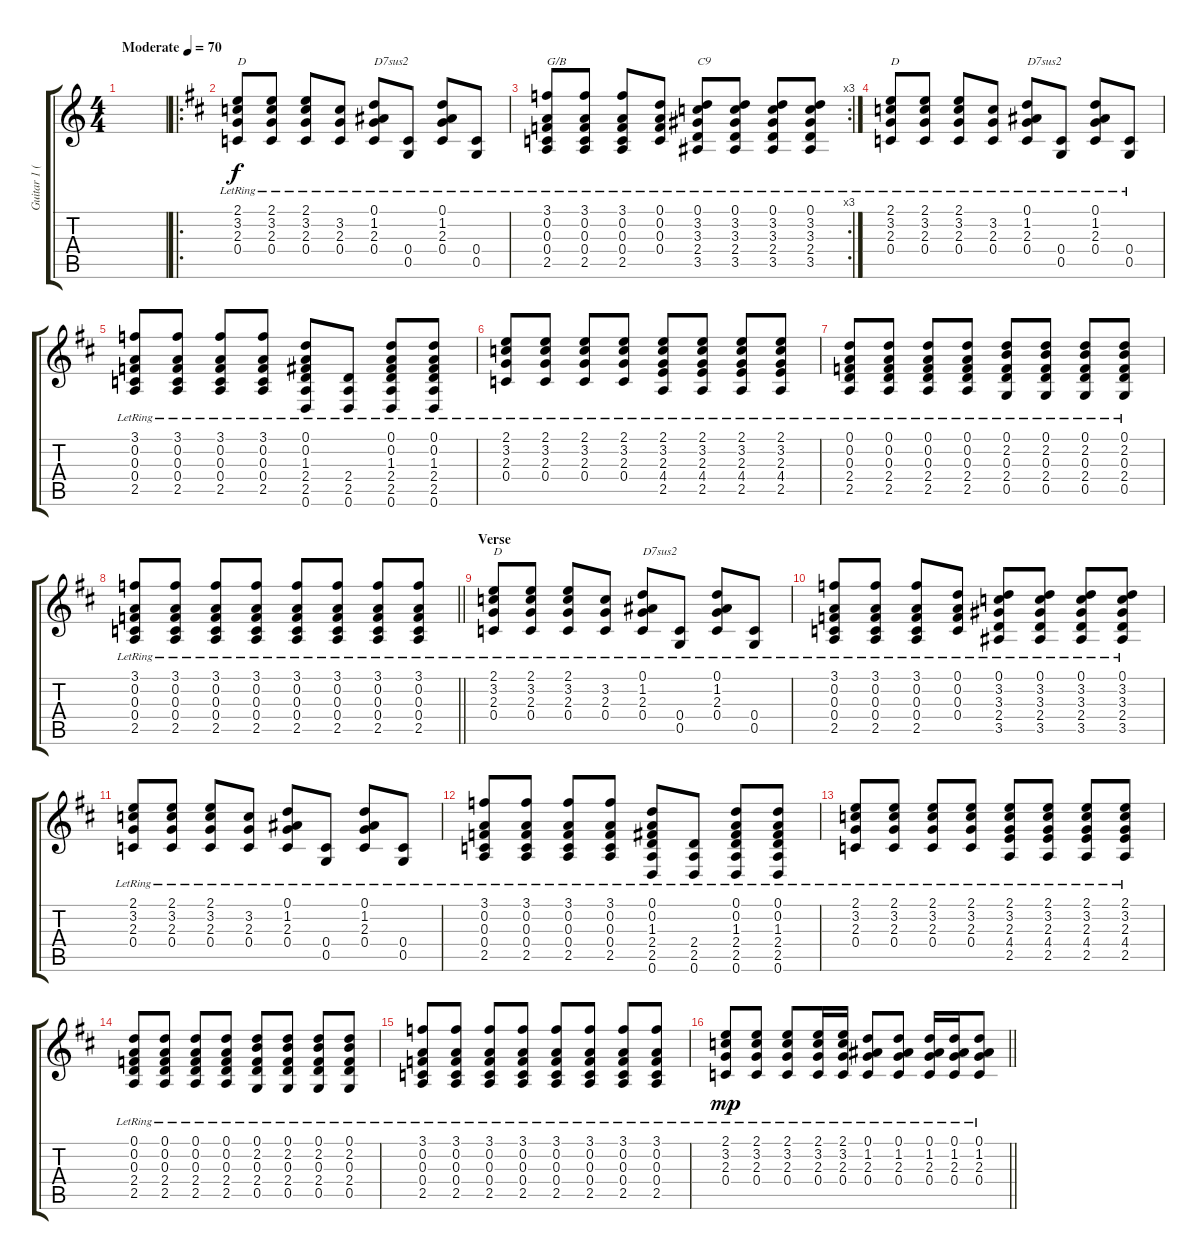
\track ("Guitar 1 (D Tuning)" "Guitar 1 (") {instrument acousticguitarsteel}
\staff {score tabs}
\tuning (D4 A3 F3 C3 G2 D2) {hide}
\ts (4 4)
\tempo (70 "Moderate")
\clef g2
\ks c
|
\ro
\ks bminor
(2.1{lr} 3.2{lr} 2.3{lr} 0.4{lr}).8{txt "D"} (2.1{lr} 3.2{lr} 2.3{lr} 0.4{lr}).8 (2.1{lr} 3.2{lr} 2.3{lr} 0.4{lr}).8 (3.2{lr} 2.3{lr} 0.4{lr}).8 (0.1{lr} 1.2{lr} 2.3{lr} 0.4{lr}).8{txt "D7sus2"} (0.4{lr} 0.5{lr}).8 (0.1{lr} 1.2{lr} 2.3{lr} 0.4{lr}).8 (0.4{lr} 0.5{lr}).8 |
\rc 3
(3.1{lr} 0.2{lr} 0.3{lr} 0.4{lr} 2.5{lr}).8{txt "G/B"} (3.1{lr} 0.2{lr} 0.3{lr} 0.4{lr} 2.5{lr}).8 (3.1{lr} 0.2{lr} 0.3{lr} 0.4{lr} 2.5{lr}).8 (0.1{lr} 0.2{lr} 0.3{lr} 0.4{lr}).8 (0.1{lr} 3.2{lr} 3.3{lr} 2.4{lr} 3.5{lr}).8{txt "C9"} (0.1{lr} 3.2{lr} 3.3{lr} 2.4{lr} 3.5{lr}).8 (0.1{lr} 3.2{lr} 3.3{lr} 2.4{lr} 3.5{lr}).8 (0.1{lr} 3.2{lr} 3.3{lr} 2.4{lr} 3.5{lr}).8 |
(2.1{lr} 3.2{lr} 2.3{lr} 0.4{lr}).8{txt "D"} (2.1{lr} 3.2{lr} 2.3{lr} 0.4{lr}).8 (2.1{lr} 3.2{lr} 2.3{lr} 0.4{lr}).8 (3.2{lr} 2.3{lr} 0.4{lr}).8 (0.1{lr} 1.2{lr} 2.3{lr} 0.4{lr}).8{txt "D7sus2"} (0.4{lr} 0.5{lr}).8 (0.1{lr} 1.2{lr} 2.3{lr} 0.4{lr}).8 (0.4{lr} 0.5{lr}).8 |
(3.1{lr} 0.2{lr} 0.3{lr} 0.4{lr} 2.5{lr}).8 (3.1{lr} 0.2{lr} 0.3{lr} 0.4{lr} 2.5{lr}).8 (3.1{lr} 0.2{lr} 0.3{lr} 0.4{lr} 2.5{lr}).8 (3.1{lr} 0.2{lr} 0.3{lr} 0.4{lr} 2.5{lr}).8 (0.1{lr} 0.2{lr} 1.3{lr} 2.4{lr} 2.5{lr} 0.6{lr}).8 (2.4{lr} 2.5{lr} 0.6{lr}).8 (0.1{lr} 0.2{lr} 1.3{lr} 2.4{lr} 2.5{lr} 0.6{lr}).8 (0.1{lr} 0.2{lr} 1.3{lr} 2.4{lr} 2.5{lr} 0.6{lr}).8 |
(2.1{lr} 3.2{lr} 2.3{lr} 0.4{lr}).8 (2.1{lr} 3.2{lr} 2.3{lr} 0.4{lr}).8 (2.1{lr} 3.2{lr} 2.3{lr} 0.4{lr}).8 (2.1{lr} 3.2{lr} 2.3{lr} 0.4{lr}).8 (2.1{lr} 3.2{lr} 2.3{lr} 4.4{lr} 2.5{lr}).8 (2.1{lr} 3.2{lr} 2.3{lr} 4.4{lr} 2.5{lr}).8 (2.1{lr} 3.2{lr} 2.3{lr} 4.4{lr} 2.5{lr}).8 (2.1{lr} 3.2{lr} 2.3{lr} 4.4{lr} 2.5{lr}).8 |
(0.1{lr} 0.2{lr} 0.3{lr} 2.4{lr} 2.5{lr}).8 (0.1{lr} 0.2{lr} 0.3{lr} 2.4{lr} 2.5{lr}).8 (0.1{lr} 0.2{lr} 0.3{lr} 2.4{lr} 2.5{lr}).8 (0.1{lr} 0.2{lr} 0.3{lr} 2.4{lr} 2.5{lr}).8 (0.1{lr} 2.2{lr} 0.3{lr} 2.4{lr} 0.5{lr}).8 (0.1{lr} 2.2{lr} 0.3{lr} 2.4{lr} 0.5{lr}).8 (0.1{lr} 2.2{lr} 0.3{lr} 2.4{lr} 0.5{lr}).8 (0.1{lr} 2.2{lr} 0.3{lr} 2.4{lr} 0.5{lr}).8 |
\barLineRight lightlight
(3.1{lr} 0.2{lr} 0.3{lr} 0.4{lr} 2.5{lr}).8 (3.1{lr} 0.2{lr} 0.3{lr} 0.4{lr} 2.5{lr}).8 (3.1{lr} 0.2{lr} 0.3{lr} 0.4{lr} 2.5{lr}).8 (3.1{lr} 0.2{lr} 0.3{lr} 0.4{lr} 2.5{lr}).8 (3.1{lr} 0.2{lr} 0.3{lr} 0.4{lr} 2.5{lr}).8 (3.1{lr} 0.2{lr} 0.3{lr} 0.4{lr} 2.5{lr}).8 (3.1{lr} 0.2{lr} 0.3{lr} 0.4{lr} 2.5{lr}).8 (3.1{lr} 0.2{lr} 0.3{lr} 0.4{lr} 2.5{lr}).8 |
\section ("" "Verse")
(2.1{lr} 3.2{lr} 2.3{lr} 0.4{lr}).8{txt "D"} (2.1{lr} 3.2{lr} 2.3{lr} 0.4{lr}).8 (2.1{lr} 3.2{lr} 2.3{lr} 0.4{lr}).8 (3.2{lr} 2.3{lr} 0.4{lr}).8 (0.1{lr} 1.2{lr} 2.3{lr} 0.4{lr}).8{txt "D7sus2"} (0.4{lr} 0.5{lr}).8 (0.1{lr} 1.2{lr} 2.3{lr} 0.4{lr}).8 (0.4{lr} 0.5{lr}).8 |
(3.1{lr} 0.2{lr} 0.3{lr} 0.4{lr} 2.5{lr}).8 (3.1{lr} 0.2{lr} 0.3{lr} 0.4{lr} 2.5{lr}).8 (3.1{lr} 0.2{lr} 0.3{lr} 0.4{lr} 2.5{lr}).8 (0.1{lr} 0.2{lr} 0.3{lr} 0.4{lr}).8 (0.1{lr} 3.2{lr} 3.3{lr} 2.4{lr} 3.5{lr}).8 (0.1{lr} 3.2{lr} 3.3{lr} 2.4{lr} 3.5{lr}).8 (0.1{lr} 3.2{lr} 3.3{lr} 2.4{lr} 3.5{lr}).8 (0.1{lr} 3.2{lr} 3.3{lr} 2.4{lr} 3.5{lr}).8 |
(2.1{lr} 3.2{lr} 2.3{lr} 0.4{lr}).8 (2.1{lr} 3.2{lr} 2.3{lr} 0.4{lr}).8 (2.1{lr} 3.2{lr} 2.3{lr} 0.4{lr}).8 (3.2{lr} 2.3{lr} 0.4{lr}).8 (0.1{lr} 1.2{lr} 2.3{lr} 0.4{lr}).8 (0.4{lr} 0.5{lr}).8 (0.1{lr} 1.2{lr} 2.3{lr} 0.4{lr}).8 (0.4{lr} 0.5{lr}).8 |
(3.1{lr} 0.2{lr} 0.3{lr} 0.4{lr} 2.5{lr}).8 (3.1{lr} 0.2{lr} 0.3{lr} 0.4{lr} 2.5{lr}).8 (3.1{lr} 0.2{lr} 0.3{lr} 0.4{lr} 2.5{lr}).8 (3.1{lr} 0.2{lr} 0.3{lr} 0.4{lr} 2.5{lr}).8 (0.1{lr} 0.2{lr} 1.3{lr} 2.4{lr} 2.5{lr} 0.6{lr}).8 (2.4{lr} 2.5{lr} 0.6{lr}).8 (0.1{lr} 0.2{lr} 1.3{lr} 2.4{lr} 2.5{lr} 0.6{lr}).8 (0.1{lr} 0.2{lr} 1.3{lr} 2.4{lr} 2.5{lr} 0.6{lr}).8 |
(2.1{lr} 3.2{lr} 2.3{lr} 0.4{lr}).8 (2.1{lr} 3.2{lr} 2.3{lr} 0.4{lr}).8 (2.1{lr} 3.2{lr} 2.3{lr} 0.4{lr}).8 (2.1{lr} 3.2{lr} 2.3{lr} 0.4{lr}).8 (2.1{lr} 3.2{lr} 2.3{lr} 4.4{lr} 2.5{lr}).8 (2.1{lr} 3.2{lr} 2.3{lr} 4.4{lr} 2.5{lr}).8 (2.1{lr} 3.2{lr} 2.3{lr} 4.4{lr} 2.5{lr}).8 (2.1{lr} 3.2{lr} 2.3{lr} 4.4{lr} 2.5{lr}).8 |
(0.1{lr} 0.2{lr} 0.3{lr} 2.4{lr} 2.5{lr}).8 (0.1{lr} 0.2{lr} 0.3{lr} 2.4{lr} 2.5{lr}).8 (0.1{lr} 0.2{lr} 0.3{lr} 2.4{lr} 2.5{lr}).8 (0.1{lr} 0.2{lr} 0.3{lr} 2.4{lr} 2.5{lr}).8 (0.1{lr} 2.2{lr} 0.3{lr} 2.4{lr} 0.5{lr}).8 (0.1{lr} 2.2{lr} 0.3{lr} 2.4{lr} 0.5{lr}).8 (0.1{lr} 2.2{lr} 0.3{lr} 2.4{lr} 0.5{lr}).8 (0.1{lr} 2.2{lr} 0.3{lr} 2.4{lr} 0.5{lr}).8 |
(3.1{lr} 0.2{lr} 0.3{lr} 0.4{lr} 2.5{lr}).8 (3.1{lr} 0.2{lr} 0.3{lr} 0.4{lr} 2.5{lr}).8 (3.1{lr} 0.2{lr} 0.3{lr} 0.4{lr} 2.5{lr}).8 (3.1{lr} 0.2{lr} 0.3{lr} 0.4{lr} 2.5{lr}).8 (3.1{lr} 0.2{lr} 0.3{lr} 0.4{lr} 2.5{lr}).8 (3.1{lr} 0.2{lr} 0.3{lr} 0.4{lr} 2.5{lr}).8 (3.1{lr} 0.2{lr} 0.3{lr} 0.4{lr} 2.5{lr}).8 (3.1{lr} 0.2{lr} 0.3{lr} 0.4{lr} 2.5{lr}).8 |
\barLineRight lightlight
(2.1{lr} 3.2{lr} 2.3{lr} 0.4{lr}).8{dy mp} (2.1{lr} 3.2{lr} 2.3{lr} 0.4{lr}).8 (2.1{lr} 3.2{lr} 2.3{lr} 0.4{lr}).8 (2.1{lr} 3.2{lr} 2.3{lr} 0.4{lr}).16 (2.1{lr} 3.2{lr} 2.3{lr} 0.4{lr}).16 (0.1{lr} 1.2{lr} 2.3{lr} 0.4{lr}).8 (0.1{lr} 1.2{lr} 2.3{lr} 0.4{lr}).8 (0.1{lr} 1.2{lr} 2.3{lr} 0.4{lr}).16 (0.1{lr} 1.2{lr} 2.3{lr} 0.4{lr}).16 (0.1{lr} 1.2{lr} 2.3{lr} 0.4{lr}).8
